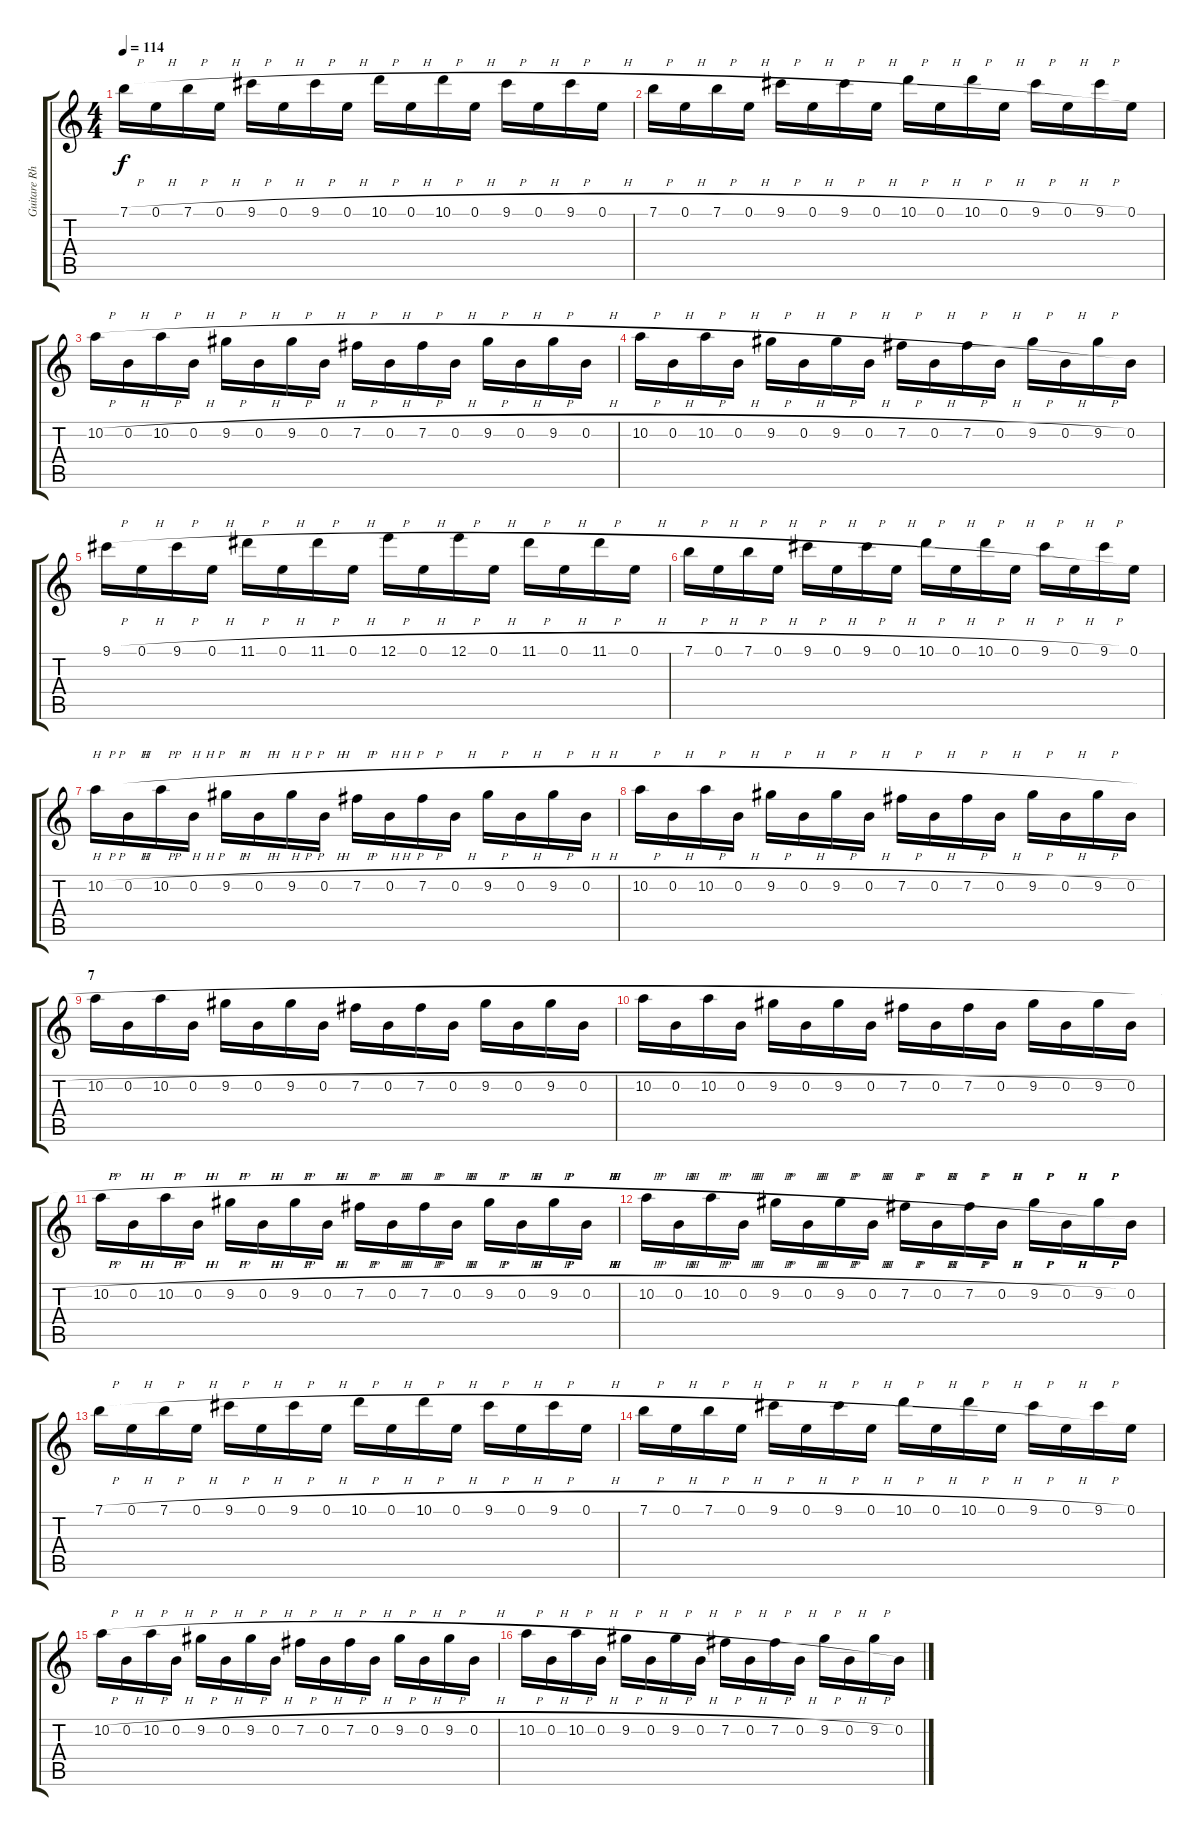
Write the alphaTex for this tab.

\track ("Guitare Rhytmique 2" "Guitare Rh") {instrument distortionguitar}
\staff {score tabs}
\tuning (E4 B3 G3 D3 A2 E2) {hide}
\ts (4 4)
\tempo 114
\clef g2
\ks c
7.1{h}.16{dy f} 0.1{h}.16 7.1{h}.16 0.1{h}.16 9.1{h}.16 0.1{h}.16 9.1{h}.16 0.1{h}.16 10.1{h}.16 0.1{h}.16 10.1{h}.16 0.1{h}.16 9.1{h}.16 0.1{h}.16 9.1{h}.16 0.1{h}.16 |
7.1{h}.16 0.1{h}.16 7.1{h}.16 0.1{h}.16 9.1{h}.16 0.1{h}.16 9.1{h}.16 0.1{h}.16 10.1{h}.16 0.1{h}.16 10.1{h}.16 0.1{h}.16 9.1{h}.16 0.1{h}.16 9.1{h}.16 0.1.16 |
10.2{h}.16 0.2{h}.16 10.2{h}.16 0.2{h}.16 9.2{h}.16 0.2{h}.16 9.2{h}.16 0.2{h}.16 7.2{h}.16 0.2{h}.16 7.2{h}.16 0.2{h}.16 9.2{h}.16 0.2{h}.16 9.2{h}.16 0.2{h}.16 |
10.2{h}.16 0.2{h}.16 10.2{h}.16 0.2{h}.16 9.2{h}.16 0.2{h}.16 9.2{h}.16 0.2{h}.16 7.2{h}.16 0.2{h}.16 7.2{h}.16 0.2{h}.16 9.2{h}.16 0.2{h}.16 9.2{h}.16 0.2.16 |
9.1{h}.16 0.1{h}.16 9.1{h}.16 0.1{h}.16 11.1{h}.16 0.1{h}.16 11.1{h}.16 0.1{h}.16 12.1{h}.16 0.1{h}.16 12.1{h}.16 0.1{h}.16 11.1{h}.16 0.1{h}.16 11.1{h}.16 0.1{h}.16 |
7.1{h}.16 0.1{h}.16 7.1{h}.16 0.1{h}.16 9.1{h}.16 0.1{h}.16 9.1{h}.16 0.1{h}.16 10.1{h}.16 0.1{h}.16 10.1{h}.16 0.1{h}.16 9.1{h}.16 0.1{h}.16 9.1{h}.16 0.1.16 |
10.2{h}.16 0.2{h}.16 10.2{h}.16 0.2{h}.16 9.2{h}.16 0.2{h}.16 9.2{h}.16 0.2{h}.16 7.2{h}.16 0.2{h}.16 7.2{h}.16 0.2{h}.16 9.2{h}.16 0.2{h}.16 9.2{h}.16 0.2{h}.16 |
10.2{h}.16 0.2{h}.16 10.2{h}.16 0.2{h}.16 9.2{h}.16 0.2{h}.16 9.2{h}.16 0.2{h}.16 7.2{h}.16 0.2{h}.16 7.2{h}.16 0.2{h}.16 9.2{h}.16 0.2{h}.16 9.2{h}.16 0.2{h}.16 |
\section ("" "7")
10.2{h}.16 0.2{h}.16 10.2{h}.16 0.2{h}.16 9.2{h}.16 0.2{h}.16 9.2{h}.16 0.2{h}.16 7.2{h}.16 0.2{h}.16 7.2{h}.16 0.2{h}.16 9.2{h}.16 0.2{h}.16 9.2{h}.16 0.2{h}.16 |
10.2{h}.16 0.2{h}.16 10.2{h}.16 0.2{h}.16 9.2{h}.16 0.2{h}.16 9.2{h}.16 0.2{h}.16 7.2{h}.16 0.2{h}.16 7.2{h}.16 0.2{h}.16 9.2{h}.16 0.2{h}.16 9.2{h}.16 0.2{h}.16 |
10.2{h}.16 0.2{h}.16 10.2{h}.16 0.2{h}.16 9.2{h}.16 0.2{h}.16 9.2{h}.16 0.2{h}.16 7.2{h}.16 0.2{h}.16 7.2{h}.16 0.2{h}.16 9.2{h}.16 0.2{h}.16 9.2{h}.16 0.2{h}.16 |
10.2{h}.16 0.2{h}.16 10.2{h}.16 0.2{h}.16 9.2{h}.16 0.2{h}.16 9.2{h}.16 0.2{h}.16 7.2{h}.16 0.2{h}.16 7.2{h}.16 0.2{h}.16 9.2{h}.16 0.2{h}.16 9.2{h}.16 0.2.16 |
7.1{h}.16 0.1{h}.16 7.1{h}.16 0.1{h}.16 9.1{h}.16 0.1{h}.16 9.1{h}.16 0.1{h}.16 10.1{h}.16 0.1{h}.16 10.1{h}.16 0.1{h}.16 9.1{h}.16 0.1{h}.16 9.1{h}.16 0.1{h}.16 |
7.1{h}.16 0.1{h}.16 7.1{h}.16 0.1{h}.16 9.1{h}.16 0.1{h}.16 9.1{h}.16 0.1{h}.16 10.1{h}.16 0.1{h}.16 10.1{h}.16 0.1{h}.16 9.1{h}.16 0.1{h}.16 9.1{h}.16 0.1.16 |
10.2{h}.16 0.2{h}.16 10.2{h}.16 0.2{h}.16 9.2{h}.16 0.2{h}.16 9.2{h}.16 0.2{h}.16 7.2{h}.16 0.2{h}.16 7.2{h}.16 0.2{h}.16 9.2{h}.16 0.2{h}.16 9.2{h}.16 0.2{h}.16 |
10.2{h}.16 0.2{h}.16 10.2{h}.16 0.2{h}.16 9.2{h}.16 0.2{h}.16 9.2{h}.16 0.2{h}.16 7.2{h}.16 0.2{h}.16 7.2{h}.16 0.2{h}.16 9.2{h}.16 0.2{h}.16 9.2{h}.16 0.2.16
